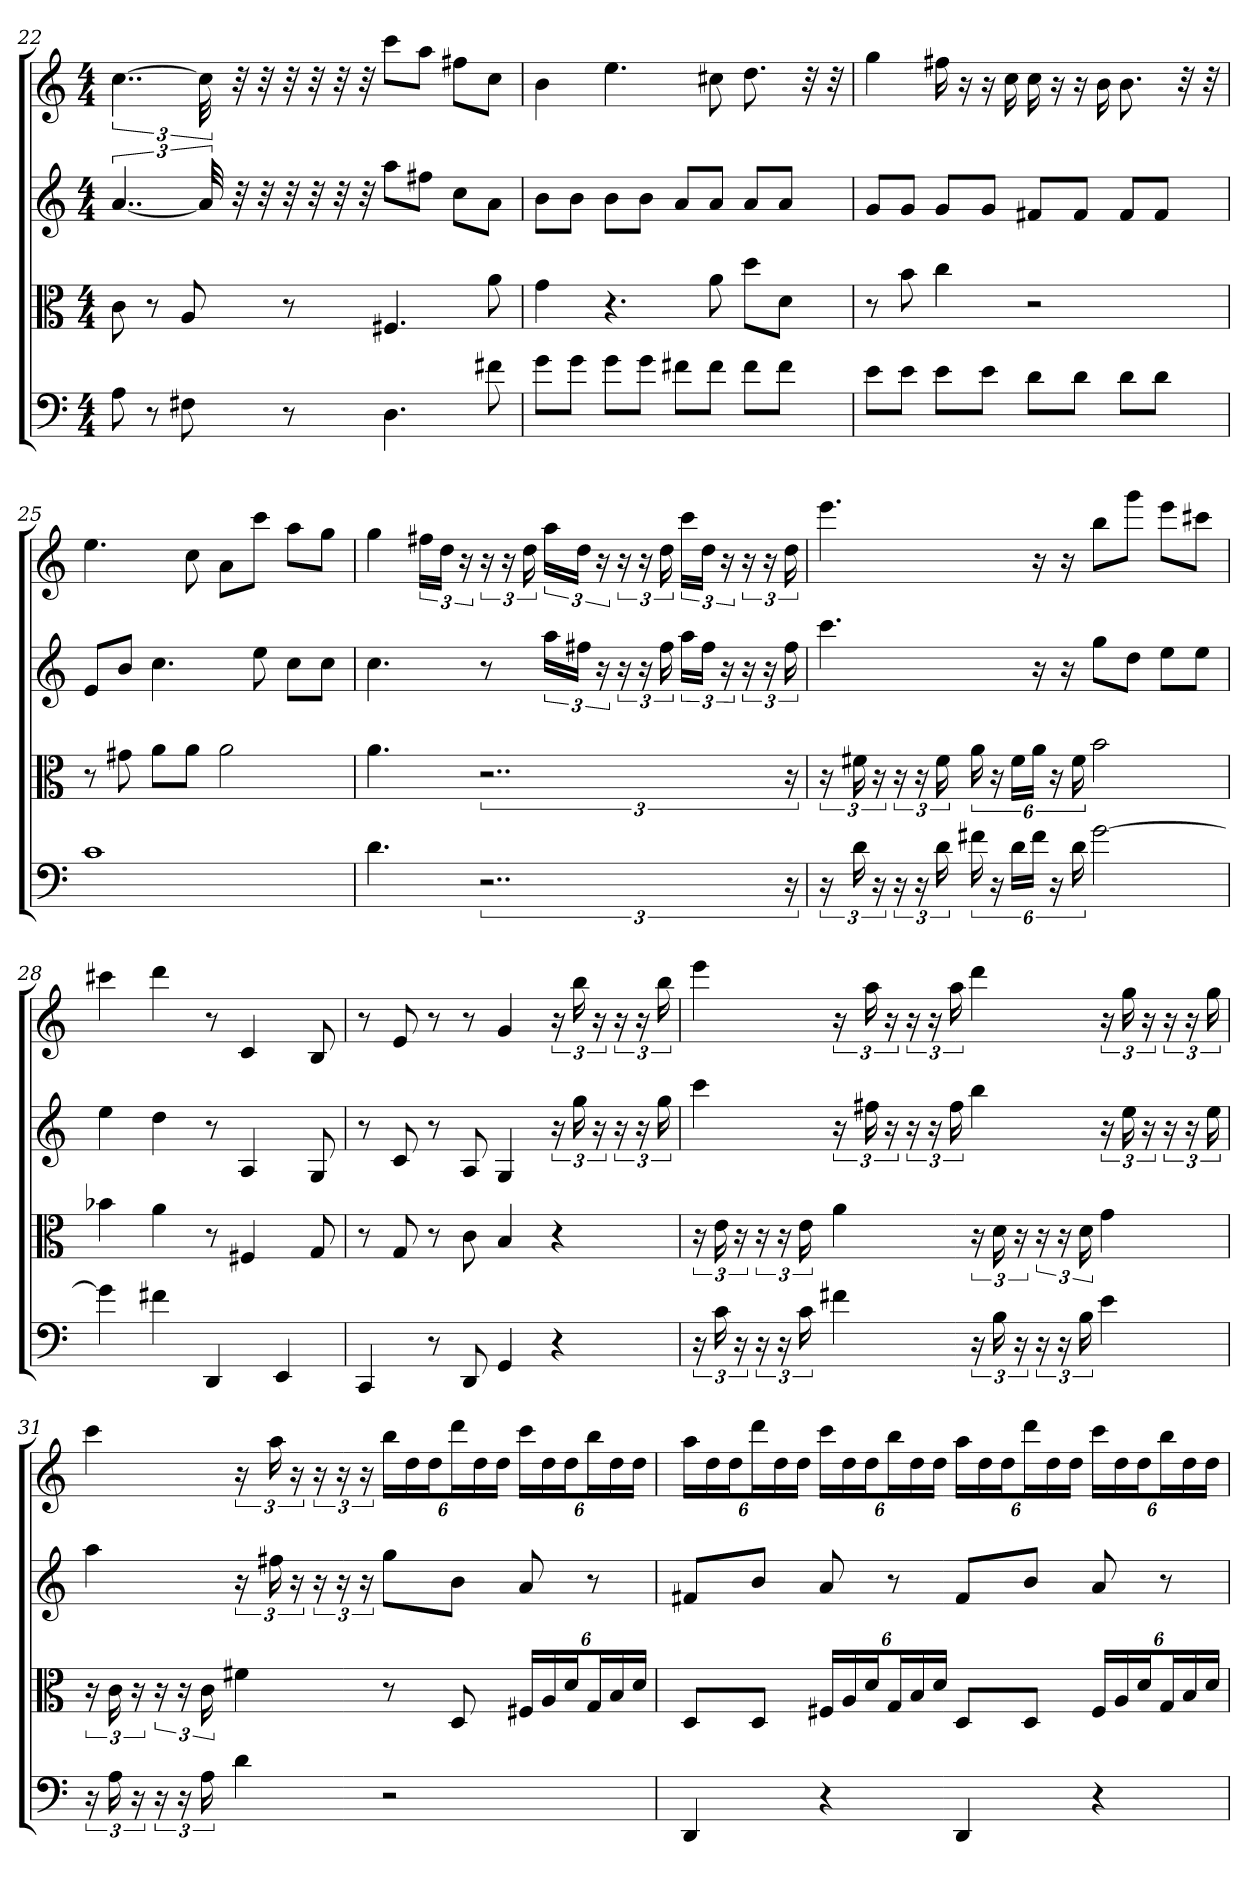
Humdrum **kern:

**kern	**kern	**kern	**kern
*part4	*part3	*part2	*part1
*staff4	*staff3	*staff2	*staff1
*clefF4	*clefC3	*clefG2	*clefG2
*k[]	*k[]	*k[]	*k[]
*C:	*C:	*C:	*C:
*M4/4	*M4/4	*M4/4	*M4/4
=22	=22	=22	=22
8A	8c	[6..a	[6..cc
8r	8r	.	.
8F#X	8A	.	.
.	.	48a]	48cc]
.	.	32r	32r
.	.	32r	32r
8r	8r	32r	32r
.	.	32r	32r
.	.	32r	32r
.	.	32r	32r
4.D	4.F#X	8aa\L	8ccc\L
.	.	8ff#X\J	8aa\J
.	.	8cc\L	8ff#X\L
8f#X	8a	8a\J	8cc\J
=23	=23	=23	=23
8g\L	4g	8b\L	4b
8g\J	.	8b\J	.
8g\L	4.r	8b\L	4.ee
8g\J	.	8b\J	.
8f#X\L	.	8a/L	.
8f#\J	8a	8a/J	8cc#X
8f#\L	8dd\L	8a/L	8.dd
8f#\J	8d\J	8a/J	.
.	.	.	32r
.	.	.	32r
=24	=24	=24	=24
8e\L	8r	8g/L	4gg
8e\J	8b	8g/J	.
8e\L	4cc	8g/L	16ff#X
.	.	.	16r
8e\J	.	8g/J	16r
.	.	.	16cc
8d\L	2r	8f#X/L	16cc
.	.	.	16r
8d\J	.	8f#/J	16r
.	.	.	16b
8d\L	.	8f#/L	8.b
8d\J	.	8f#/J	.
.	.	.	32r
.	.	.	32r
=25	=25	=25	=25
1c	8r	8e/L	4.ee
.	8g#X	8b/J	.
.	8a\L	4.cc	.
.	8a\J	.	8cc
.	2a	.	8a\L
.	.	8ee	8ccc\J
.	.	8cc\L	8aa\L
.	.	8cc\J	8gg\J
=26	=26	=26	=26
4.d	4.a	4.cc	4gg
.	.	.	24ff#X\LL
.	.	.	24dd\JJ
.	.	.	24r
3..r	3..r	8r	24r
.	.	.	24r
.	.	.	24dd
.	.	24aa\LL	24aa\LL
.	.	24ff#X\JJ	24dd\JJ
.	.	24r	24r
.	.	24r	24r
.	.	24r	24r
.	.	24ff#	24dd
.	.	24aa\LL	24ccc\LL
.	.	24ff#\JJ	24dd\JJ
.	.	24r	24r
.	.	24r	24r
.	.	24r	24r
24r	24r	24ff#	24dd
=27	=27	=27	=27
24r	24r	4.ccc	4.eee
24d	24f#X	.	.
24r	24r	.	.
24r	24r	.	.
24r	24r	.	.
24d	24f#	.	.
24f#X	24a	.	.
24r	24r	.	.
24d\LL	24f#\LL	.	.
24f#\JJ	24a\JJ	16r	16r
24r	24r	.	.
.	.	16r	16r
24d	24f#	.	.
[2g	2b	8gg\L	8bb\L
.	.	8dd\J	8ggg\J
.	.	8ee\L	8eee\L
.	.	8ee\J	8ccc#X\J
=28	=28	=28	=28
4g]	4b-X	4ee	4ccc#X
4f#X	4a	4dd	4ddd
4DD	8r	8r	8r
.	4F#X	4A	4c
4EE	.	.	.
.	8G	8G	8B
=29	=29	=29	=29
4CC	8r	8r	8r
.	8G	8c	8e
8r	8r	8r	8r
8DD	8c	8A	8r
4GG	4B	4G	4g
4r	4r	24r	24r
.	.	24gg	24bb
.	.	24r	24r
.	.	24r	24r
.	.	24r	24r
.	.	24gg	24bb
=30	=30	=30	=30
24r	24r	4ccc	4eee
24c	24e	.	.
24r	24r	.	.
24r	24r	.	.
24r	24r	.	.
24c	24e	.	.
4f#X	4a	24r	24r
.	.	24ff#X	24aa
.	.	24r	24r
.	.	24r	24r
.	.	24r	24r
.	.	24ff#	24aa
24r	24r	4bb	4ddd
24B	24d	.	.
24r	24r	.	.
24r	24r	.	.
24r	24r	.	.
24B	24d	.	.
4e	4g	24r	24r
.	.	24ee	24gg
.	.	24r	24r
.	.	24r	24r
.	.	24r	24r
.	.	24ee	24gg
=31	=31	=31	=31
24r	24r	4aa	4ccc
24A	24c	.	.
24r	24r	.	.
24r	24r	.	.
24r	24r	.	.
24A	24c	.	.
4d	4f#X	24r	24r
.	.	24ff#X	24aa
.	.	24r	24r
.	.	24r	24r
.	.	24r	24r
.	.	24r	24r
2r	8r	8gg\L	24bb\LL
.	.	.	24dd\
.	.	.	24dd\J
.	8D	8b\J	24ddd\L
.	.	.	24dd\
.	.	.	24dd\JJ
.	24F#X/LL	8a	24ccc\LL
.	24A/	.	24dd\
.	24d/J	.	24dd\J
.	24G/L	8r	24bb\L
.	24B/	.	24dd\
.	24d/JJ	.	24dd\JJ
=32	=32	=32	=32
4DD	8D/L	8f#X/L	24aa\LL
.	.	.	24dd\
.	.	.	24dd\J
.	8D/J	8b/J	24ddd\L
.	.	.	24dd\
.	.	.	24dd\JJ
4r	24F#X/LL	8a	24ccc\LL
.	24A/	.	24dd\
.	24d/J	.	24dd\J
.	24G/L	8r	24bb\L
.	24B/	.	24dd\
.	24d/JJ	.	24dd\JJ
4DD	8D/L	8f#/L	24aa\LL
.	.	.	24dd\
.	.	.	24dd\J
.	8D/J	8b/J	24ddd\L
.	.	.	24dd\
.	.	.	24dd\JJ
4r	24F#/LL	8a	24ccc\LL
.	24A/	.	24dd\
.	24d/J	.	24dd\J
.	24G/L	8r	24bb\L
.	24B/	.	24dd\
.	24d/JJ	.	24dd\JJ
=	=	=	=
*-	*-	*-	*-
